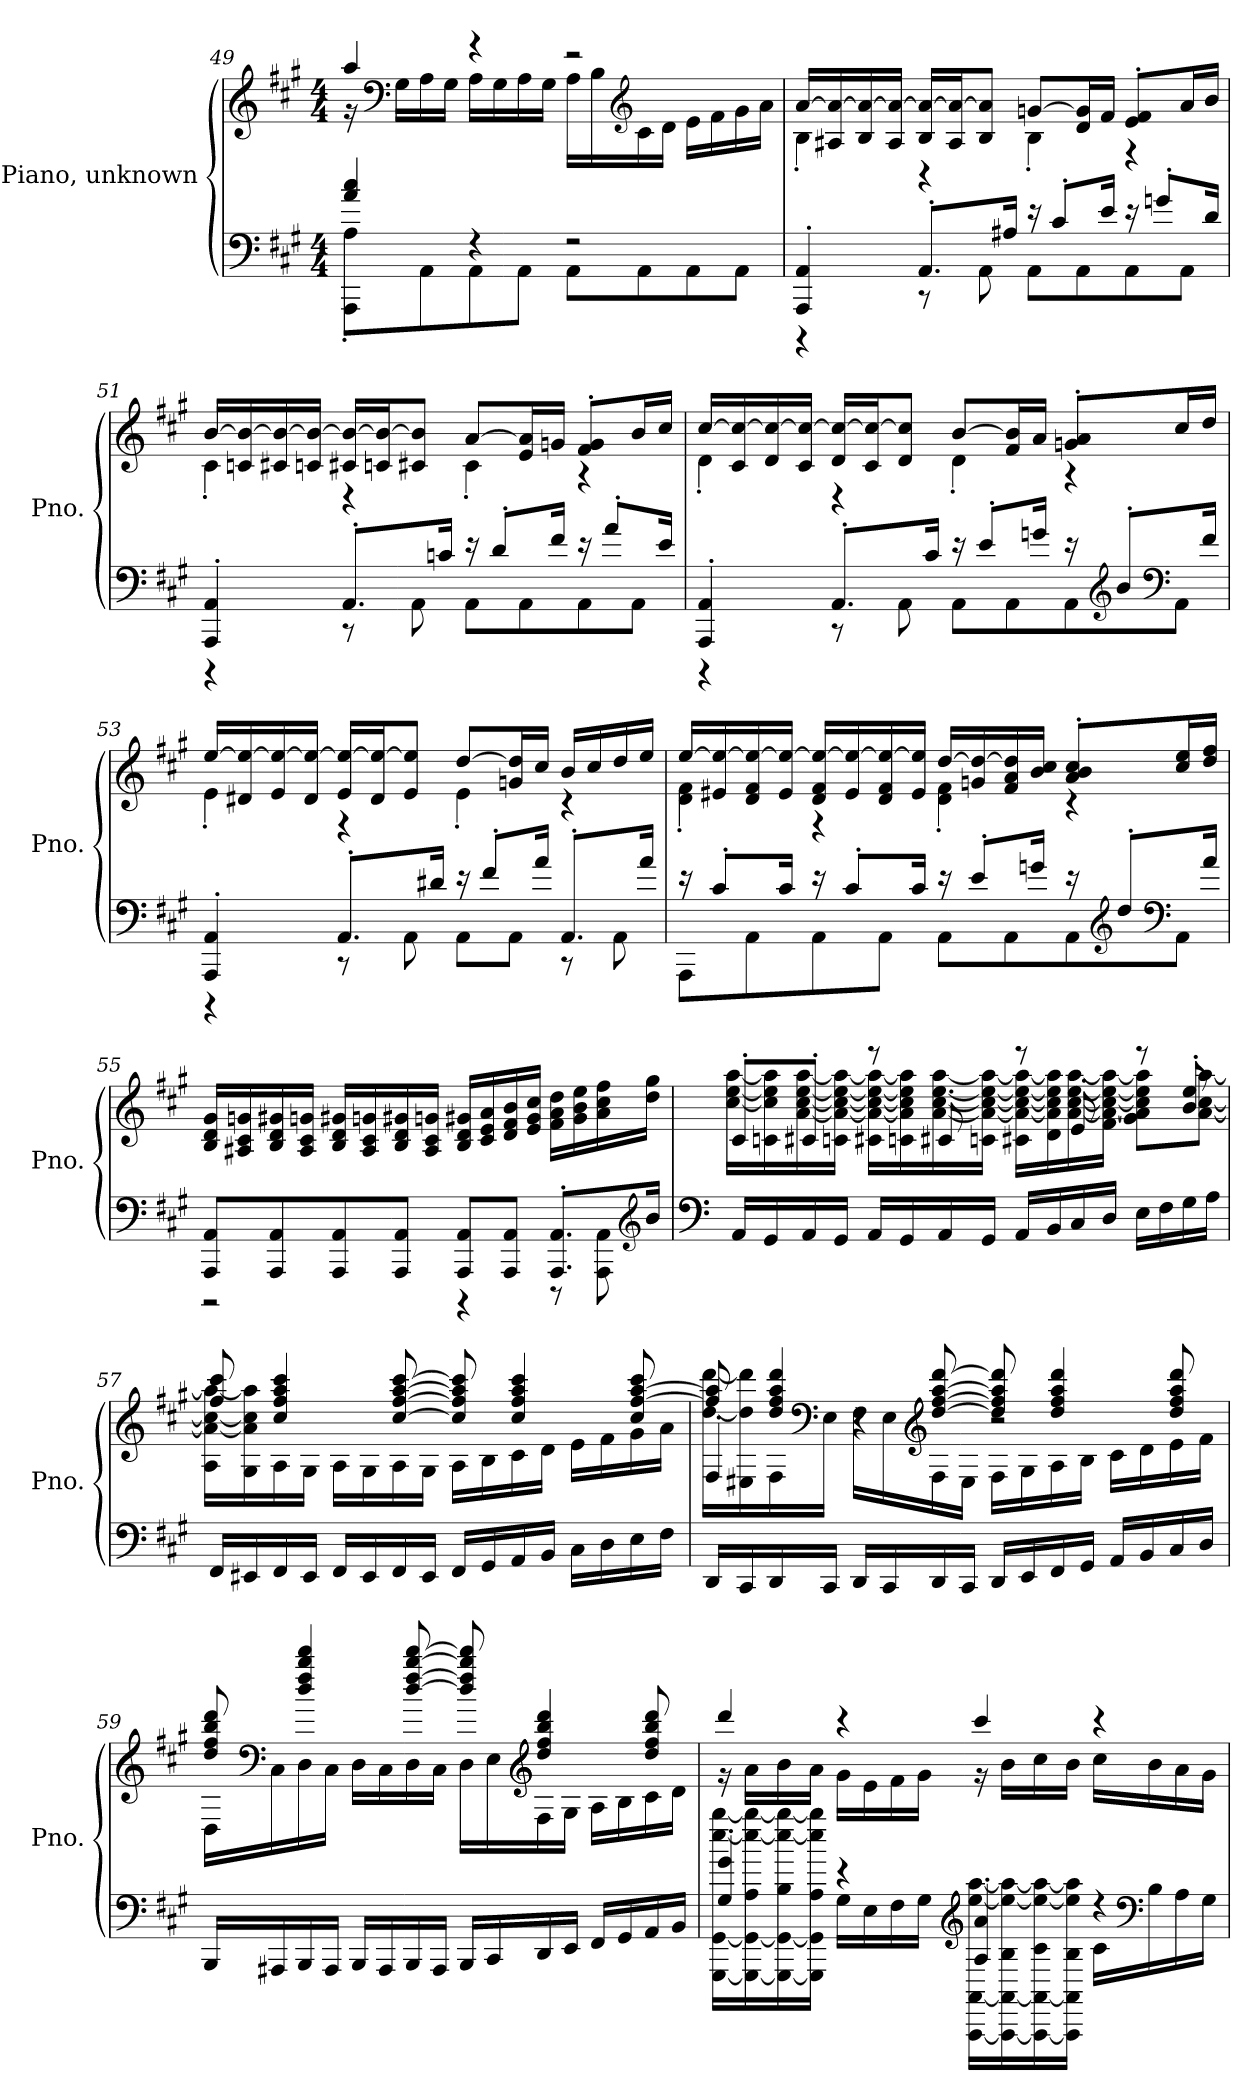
**kern	**kern
*part1	*part1
*staff2	*staff1
*I"Piano, unknown	*
*I'Pno.	*
!!LO:PB:g=z
*clefF4	*clefG2
*k[f#c#g#]	*k[f#c#g#]
*M4/4	*M4/4
=49	=49
*^	*^
4a/ 4cc#/	8AAA\' 8A\'L	4aa/	16r
*	*	*clefF4	*
.	.	.	16G#\LL
.	8AA\	.	16A\
.	.	.	16G#\JJ
4r	8AA\	4r	16A\LL
.	.	.	16G#\
.	8AA\J	.	16A\
.	.	.	16G#\JJ
2r	8AA\L	2r	16A\LL
.	.	.	16B\
*	*	*clefG2	*
.	8AA\	.	16c#\
.	.	.	16d\JJ
.	8AA\	.	16e\LL
.	.	.	16f#\
.	8AA\J	.	16g#\
.	.	.	16a\JJ
=50	=50	=50	=50
4AAA/' 4AA/'	4r	[16a/LL	4B'\
.	.	16A#X/ 16a/_	.
.	.	16B/ 16a/_	.
.	.	16A#/ 16a/_JJ	.
8.AA'/L	8r	16B/ 16a/_LL	4r
.	.	16A#/ 16a/_J	.
.	8AA\	8B/ 8a/]J	.
16A#X/Jk	.	.	.
16r	8AA\L	[8gn/L	4B'\
8c#'/L	.	.	.
.	8AA\	16d/ 16g/]L	.
16e/Jk	.	16f#/JJ	.
16r	8AA\	8e/' 8f#/'L	4r
8gn'/L	.	.	.
.	8AA\J	16a/L	.
16d/Jk	.	16b/JJ	.
!!LO:LB:g=z	!!
=51	=51	=51	=51
4AAA/' 4AA/'	4r	[16b/LL	4c#'\
.	.	16cn/ 16b/_	.
.	.	16c#X/ 16b/_	.
.	.	16cn/ 16b/_JJ	.
8.AA'/L	8r	16c#X/ 16b/_LL	4r
.	.	16cn/ 16b/_J	.
.	8AA\	8c#X/ 8b/]J	.
16cn/Jk	.	.	.
16r	8AA\L	[8a/L	4c#'\
8d'/L	.	.	.
.	8AA\	16e/ 16a/]L	.
16f#/Jk	.	16gn/JJ	.
16r	8AA\	8f#/' 8g/'L	4r
8a'/L	.	.	.
.	8AA\J	16b/L	.
16e/Jk	.	16cc#/JJ	.
!!LO:LB:g=z	!!
=52	=52	=52	=52
4AAA/' 4AA/'	4r	[16cc#/LL	4d'\
.	.	16c#/ 16cc#/_	.
.	.	16d/ 16cc#/_	.
.	.	16c#/ 16cc#/_JJ	.
8.AA'/L	8r	16d/ 16cc#/_LL	4r
.	.	16c#/ 16cc#/_J	.
.	8AA\	8d/ 8cc#/]J	.
16c#/Jk	.	.	.
16r	8AA\L	[8b/L	4d'\
8e'/L	.	.	.
.	8AA\	16f#/ 16b/]L	.
16gn/Jk	.	16a/JJ	.
16r	8AA\	8gn/' 8a/'L	4r
*clefG2	*	*	*
8b'/L	.	.	.
*clefF4	*	*	*
.	8AA\J	16cc#/L	.
16f#/Jk	.	16dd/JJ	.
!!LO:LB:g=z	!!
=53	=53	=53	=53
4AAA/' 4AA/'	4r	[16ee/LL	4e'\
.	.	16d#X/ 16ee/_	.
.	.	16e/ 16ee/_	.
.	.	16d#/ 16ee/_JJ	.
8.AA'/L	8r	16e/ 16ee/_LL	4r
.	.	16d#/ 16ee/_J	.
.	8AA\	8e/ 8ee/]J	.
16d#X/Jk	.	.	.
16r	8AA\L	[8dd/L	4e'\
8f#'/L	.	.	.
.	8AA\J	16gn/ 16dd/]L	.
16a/Jk	.	16cc#/JJ	.
8.AA'/L	8r	16b/LL	4r
.	.	16cc#/	.
.	8AA\	16dd/	.
16a/Jk	.	16ee/JJ	.
!!LO:LB:g=z	!!
=54	=54	=54	=54
16r	8AAA\L	[16ee/LL	4d\' 4f#\'
8c#'/L	.	16e#X/ 16ee/_	.
.	8AA\	16d/ 16f#/ 16ee/_	.
16c#/Jk	.	16e#/ 16ee/_JJ	.
16r	8AA\	16d/ 16f#/ 16ee/_LL	4r
8c#'/L	.	16e#/ 16ee/_	.
.	8AA\J	16d/ 16f#/ 16ee/_	.
16c#/Jk	.	16e#/ 16ee/]JJ	.
16r	8AA\L	[16dd/LL	4d\' 4f#\'
8e'/L	.	16gn/ 16dd/_	.
.	8AA\	16f#/ 16a/ 16dd/]	.
16gn/Jk	.	16b/ 16cc#/JJ	.
16r	8AA\	8a/' 8b/' 8cc#/'L	4r
*clefG2	*	*	*
8dd'/L	.	.	.
*clefF4	*	*	*
.	8AA\J	16cc#/ 16ee/L	.
16a/Jk	.	16dd/ 16ff#/JJ	.
*	*	*v	*v
!!LO:LB:g=z
=55	=55	=55
8AAA/ 8AA/L	2r	16B/ 16d/ 16g#/LL
.	.	16A#X/ 16c#/ 16gn/
8AAA/ 8AA/	.	16B/ 16d/ 16g#X/
.	.	16A#/ 16c#/ 16gn/JJ
8AAA/ 8AA/	.	16B/ 16d/ 16g#X/LL
.	.	16A#/ 16c#/ 16gn/
8AAA/ 8AA/J	.	16B/ 16d/ 16g#X/
.	.	16A#/ 16c#/ 16gn/JJ
8AAA/ 8AA/L	4r	16B/ 16d/ 16g#X/LL
.	.	16c#/ 16e/ 16a/
8AAA/ 8AA/J	.	16d/ 16f#/ 16b/
.	.	16e/ 16g#/ 16cc#/JJ
8.AAA/' 8.AA/'L	8r	16f#\ 16a\ 16dd\LL
.	.	16g#\ 16b\ 16ee\
.	8AAA\ 8AA\	16a\ 16cc#\ 16ff#\
*clefG2	*	*
16b/Jk	.	16dd\ 16gg#\JJ
*v	*v	*
!!LO:PB:g=z
=56	=56
*clefF4	*
*	*^
16AA/LL	8c#'/L	[16cc#\ [16ee\ [16aa\LL
16GG#/	.	16cn\ 16cc#\] 16ee\] 16aa\]
16AA/	8c#X'/J	[16a\ [16cc#\ [16ee\ [16aa\
16GG#/JJ	.	16cn\ 16a\_ 16cc#\_ 16ee\_ 16aa\_JJ
16AA/LL	8r	16c#X\ 16a\_ 16cc#\_ 16ee\_ 16aa\_LL
16GG#/	.	16cn\ 16a\] 16cc#\] 16ee\] 16aa\]
16AA/	8c#X'/	[16a\ [16cc#\ [16ee\ [16aa\
16GG#/JJ	.	16cn\ 16a\_ 16cc#\_ 16ee\_ 16aa\_JJ
16AA/LL	8r	16c#X\ 16a\_ 16cc#\_ 16ee\_ 16aa\_LL
16BB/	.	16d\ 16a\] 16cc#\] 16ee\] 16aa\]
16C#/	8e'/	[16a\ [16cc#\ [16ee\ [16aa\
16D/JJ	.	16f#\ 16a\_ 16cc#\_ 16ee\_ 16aa\_JJ
16E\LL	8r	8g#\ 8a\] 8cc#\] 8ee\] 8aa\]L
16F#\	.	.
16G#\	8b/' 8ee/'	[8a\ [8cc#\ [8aa\J
16A\JJ	.	.
!!LO:LB:g=z	!!
=57	=57	=57
16FF#/LL	8ff#/ 8ccc#/	16A\ 16a\_ 16cc#\_ 16aa\_LL
16EE#X/	.	16G#\ 16a\] 16cc#\] 16aa\]
16FF#/	4cc#/ 4ff#/ 4aa/ 4ccc#/	16A\
16EE#/JJ	.	16G#\JJ
16FF#/LL	.	16A\LL
16EE#/	.	16G#\
16FF#/	[8cc#/ [8ff#/ [8aa/ [8ccc#/	16A\
16EE#/JJ	.	16G#\JJ
16FF#/LL	8cc#/] 8ff#/] 8aa/] 8ccc#/]	16A\LL
16GG#/	.	16B\
16AA/	4cc#/ 4ff#/ 4aa/ 4ccc#/	16c#\
16BB/JJ	.	16d\JJ
16C#\LL	.	16e\LL
16D\	.	16f#\
16E\	8cc#/ [8ff#/ [8aa/ 8ccc#/	16g#\
16F#\JJ	.	16a\JJ
!!LO:LB:g=z
=58	=58	=58
*	*	*^
16DD/LL	8ff#/] 8aa/]	[16dd\ [16ddd\LL	4F#'/
16CC#/	.	16E#X\ 16dd\] 16ddd\]	.
16DD/	4dd/ 4ff#/ 4aa/ 4ddd/	16F#\	.
*	*clefF4	*	*
16CC#/JJ	.	16E#\JJ	.
16DD/LL	.	16F#\LL	4r
16CC#/	.	16E#\	.
*	*clefG2	*	*
16DD/	[8dd/ [8ff#/ [8aa/ [8ddd/	16F#\	.
16CC#/JJ	.	16E#\JJ	.
16DD/LL	8dd/] 8ff#/] 8aa/] 8ddd/]	16F#\LL	2r
16EE/	.	16G#\	.
16FF#/	4dd/ 4ff#/ 4aa/ 4ddd/	16A\	.
16GG#/JJ	.	16B\JJ	.
16AA/LL	.	16c#\LL	.
16BB/	.	16d\	.
16C#/	8dd/ 8ff#/ 8aa/ 8ddd/	16e\	.
16D/JJ	.	16f#\JJ	.
*	*	*v	*v
!!LO:LB:g=z
=59	=59	=59
16BBB/LL	8dd/ 8ff#/ 8bb/ 8ddd/	16D\LL
*	*clefF4	*
16AAA#X/	.	16C#\
16BBB/	4dd/ 4ff#/ 4bb/ 4ddd/	16D\
16AAA#/JJ	.	16C#\JJ
16BBB/LL	.	16D\LL
16AAA#/	.	16C#\
16BBB/	[8dd/ [8ff#/ [8bb/ [8ddd/	16D\
16AAA#/JJ	.	16C#\JJ
16BBB/LL	8dd/] 8ff#/] 8bb/] 8ddd/]	16D\LL
16CC#/	.	16E\
*	*clefG2	*
16DD/	4dd/ 4ff#/ 4bb/ 4ddd/	16F#\
16EE/JJ	.	16G#\JJ
16FF#/LL	.	16A\LL
16GG#/	.	16B\
16AA/	8dd/ 8ff#/ 8bb/ 8ddd/	16c#\
16BB/JJ	.	16d\JJ
!!LO:LB:g=z	!!
=60	=60	=60
*^	*	*
4G#/' 4g#/'	[16GGG#\ [16GG#\ [16ee\ [16bb\LL	4ddd/	16r
.	16GGG#\_ 16GG#\_ 16A\ 16ee\_ 16bb\_	.	16a\LL
.	16GGG#\_ 16GG#\_ 16B\ 16ee\_ 16bb\_	.	16b\
.	16GGG#\] 16GG#\] 16A\ 16ee\] 16bb\]JJ	.	16a\JJ
4r	16G#\LL	4r	16g#\LL
.	16E\	.	16e\
.	16F#\	.	16f#\
.	16G#\JJ	.	16g#\JJ
*clefG2	*	*	*
4A/' 4a/'	[16AAA\ [16AA\ [16ee\ [16aa\LL	4ccc#/	16r
.	16AAA\_ 16AA\_ 16B\ 16ee\_ 16aa\_	.	16b\LL
.	16AAA\_ 16AA\_ 16c#\ 16ee\_ 16aa\_	.	16cc#\
.	16AAA\] 16AA\] 16B\ 16ee\] 16aa\]JJ	.	16b\JJ
4r	16c#\LL	4r	16cc#\LL
*clefF4	*	*	*
.	16B\	.	16b\
.	16A\	.	16a\
.	16G#\JJ	.	16g#\JJ
*v	*v	*	*
*	*v	*v
=	=
*-	*-
